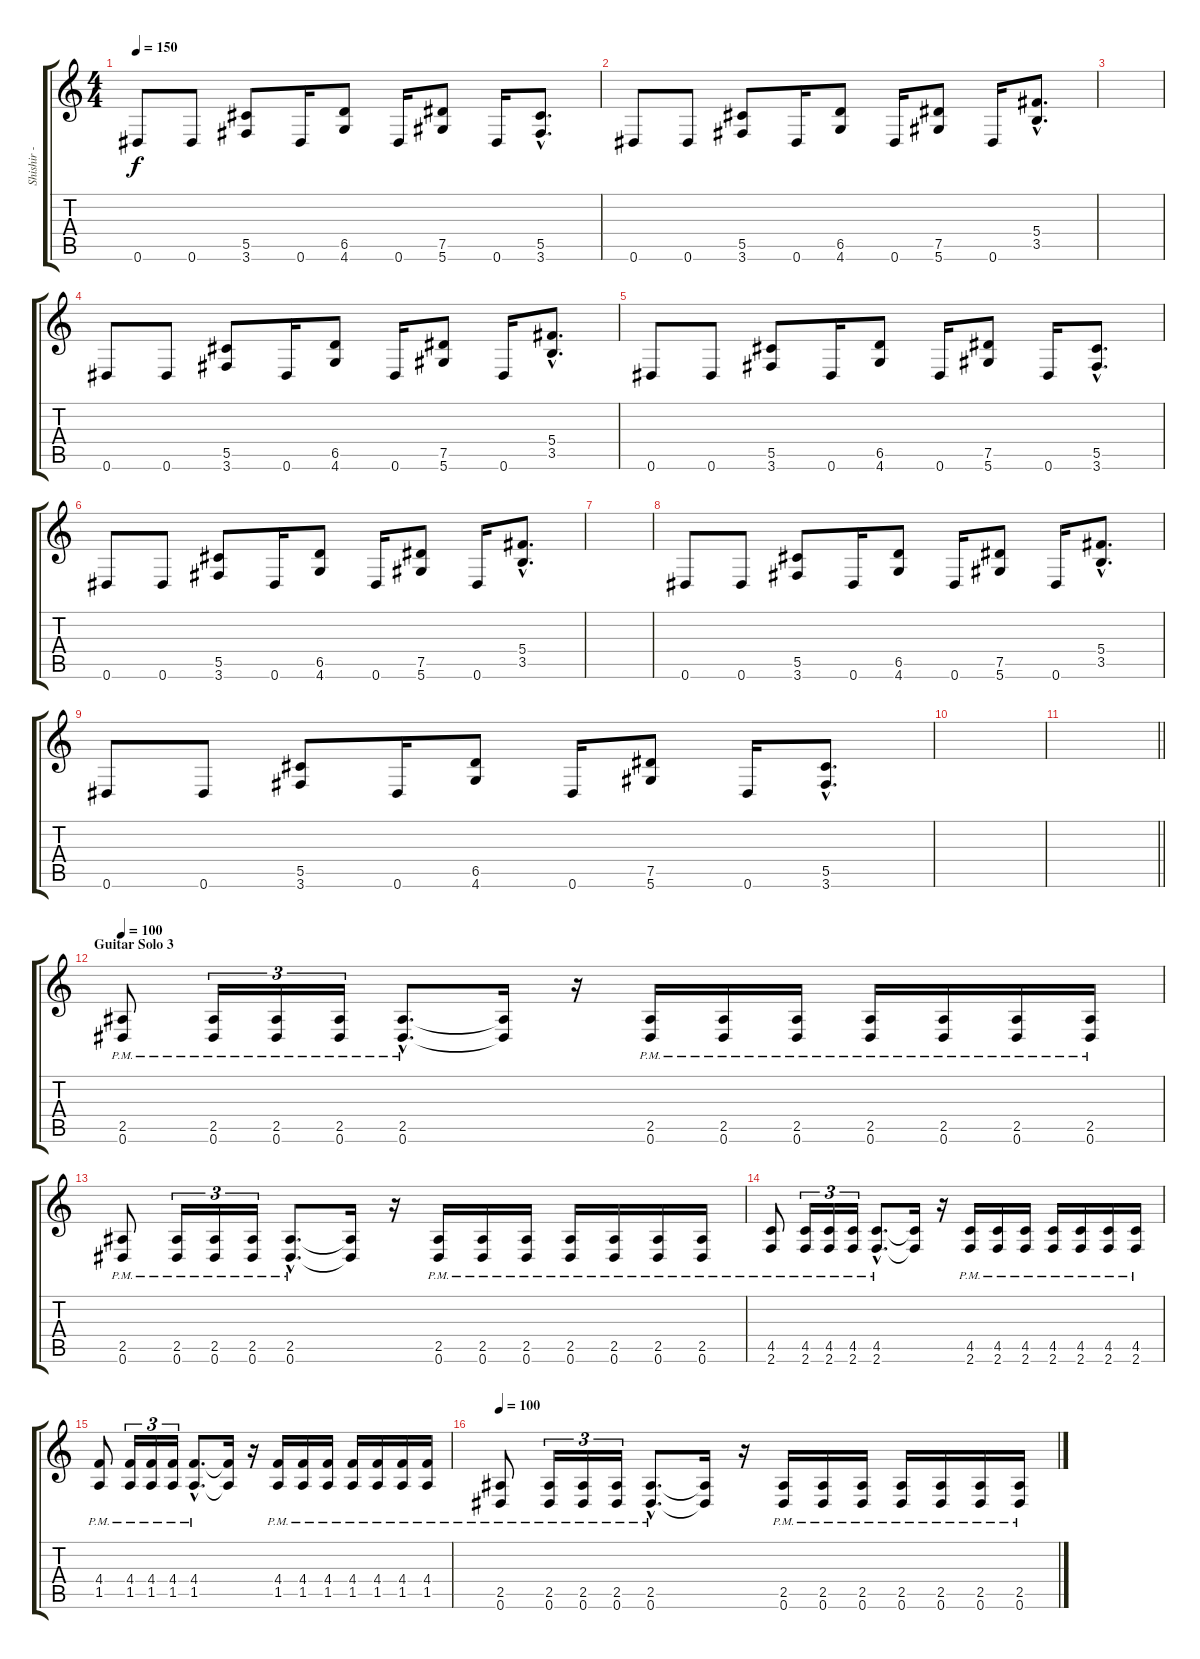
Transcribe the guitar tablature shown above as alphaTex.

\track ("Shishir - Lead" "Shishir - ") {instrument distortionguitar}
\staff {score tabs}
\tuning (Eb4 Bb3 Gb3 Db3 Ab2 Eb2) {hide}
\ts (4 4)
\tempo 150
\clef g2
\ks c
0.6.8{dy f} 0.6.8 (5.5 3.6).8 0.6.16 (6.5 4.6).8 0.6.16 (7.5 5.6).8 0.6.16 (5.5{hac} 3.6{hac}).8{d} |
0.6.8 0.6.8 (5.5 3.6).8 0.6.16 (6.5 4.6).8 0.6.16 (7.5 5.6).8 0.6.16 (5.4{hac} 3.5{hac}).8{d} |
|
0.6.8 0.6.8 (5.5 3.6).8 0.6.16 (6.5 4.6).8 0.6.16 (7.5 5.6).8 0.6.16 (5.4{hac} 3.5{hac}).8{d} |
0.6.8 0.6.8 (5.5 3.6).8 0.6.16 (6.5 4.6).8 0.6.16 (7.5 5.6).8 0.6.16 (5.5{hac} 3.6{hac}).8{d} |
0.6.8 0.6.8 (5.5 3.6).8 0.6.16 (6.5 4.6).8 0.6.16 (7.5 5.6).8 0.6.16 (5.4{hac} 3.5{hac}).8{d} |
|
0.6.8 0.6.8 (5.5 3.6).8 0.6.16 (6.5 4.6).8 0.6.16 (7.5 5.6).8 0.6.16 (5.4{hac} 3.5{hac}).8{d} |
0.6.8 0.6.8 (5.5 3.6).8 0.6.16 (6.5 4.6).8 0.6.16 (7.5 5.6).8 0.6.16 (5.5{hac} 3.6{hac}).8{d} |
|
\barLineRight lightlight
|
\section ("" "Guitar Solo 3")
\tempo 100
(2.5{pm} 0.6{pm}).8 (2.5{pm} 0.6{pm}).16{tu (3 2)} (2.5{pm} 0.6{pm}).16{tu (3 2)} (2.5{pm} 0.6{pm}).16{tu (3 2)} (2.5{hac pm} 0.6{hac pm}).8{d} (2.5{t} 0.6{t}).16 r.16 (2.5{pm} 0.6{pm}).16 (2.5{pm} 0.6{pm}).16 (2.5{pm} 0.6{pm}).16 (2.5{pm} 0.6{pm}).16 (2.5{pm} 0.6{pm}).16 (2.5{pm} 0.6{pm}).16 (2.5{pm} 0.6{pm}).16 |
(2.5{pm} 0.6{pm}).8 (2.5{pm} 0.6{pm}).16{tu (3 2)} (2.5{pm} 0.6{pm}).16{tu (3 2)} (2.5{pm} 0.6{pm}).16{tu (3 2)} (2.5{hac pm} 0.6{hac pm}).8{d} (2.5{t} 0.6{t}).16 r.16 (2.5{pm} 0.6{pm}).16 (2.5{pm} 0.6{pm}).16 (2.5{pm} 0.6{pm}).16 (2.5{pm} 0.6{pm}).16 (2.5{pm} 0.6{pm}).16 (2.5{pm} 0.6{pm}).16 (2.5{pm} 0.6{pm}).16 |
(4.5{pm} 2.6{pm}).8 (4.5{pm} 2.6{pm}).16{tu (3 2)} (4.5{pm} 2.6{pm}).16{tu (3 2)} (4.5{pm} 2.6{pm}).16{tu (3 2)} (4.5{hac pm} 2.6{hac pm}).8{d} (4.5{t} 2.6{t}).16 r.16 (4.5{pm} 2.6{pm}).16 (4.5{pm} 2.6{pm}).16 (4.5{pm} 2.6{pm}).16 (4.5{pm} 2.6{pm}).16 (4.5{pm} 2.6{pm}).16 (4.5{pm} 2.6{pm}).16 (4.5{pm} 2.6{pm}).16 |
(4.4{pm} 1.5{pm}).8 (4.4{pm} 1.5{pm}).16{tu (3 2)} (4.4{pm} 1.5{pm}).16{tu (3 2)} (4.4{pm} 1.5{pm}).16{tu (3 2)} (4.4{hac pm} 1.5{hac pm}).8{d} (4.4{t} 1.5{t}).16 r.16 (4.4{pm} 1.5{pm}).16 (4.4{pm} 1.5{pm}).16 (4.4{pm} 1.5{pm}).16 (4.4{pm} 1.5{pm}).16 (4.4{pm} 1.5{pm}).16 (4.4{pm} 1.5{pm}).16 (4.4{pm} 1.5{pm}).16 |
\tempo 100
(2.5{pm} 0.6{pm}).8 (2.5{pm} 0.6{pm}).16{tu (3 2)} (2.5{pm} 0.6{pm}).16{tu (3 2)} (2.5{pm} 0.6{pm}).16{tu (3 2)} (2.5{hac pm} 0.6{hac pm}).8{d} (2.5{t} 0.6{t}).16 r.16 (2.5{pm} 0.6{pm}).16 (2.5{pm} 0.6{pm}).16 (2.5{pm} 0.6{pm}).16 (2.5{pm} 0.6{pm}).16 (2.5{pm} 0.6{pm}).16 (2.5{pm} 0.6{pm}).16 (2.5{pm} 0.6{pm}).16
